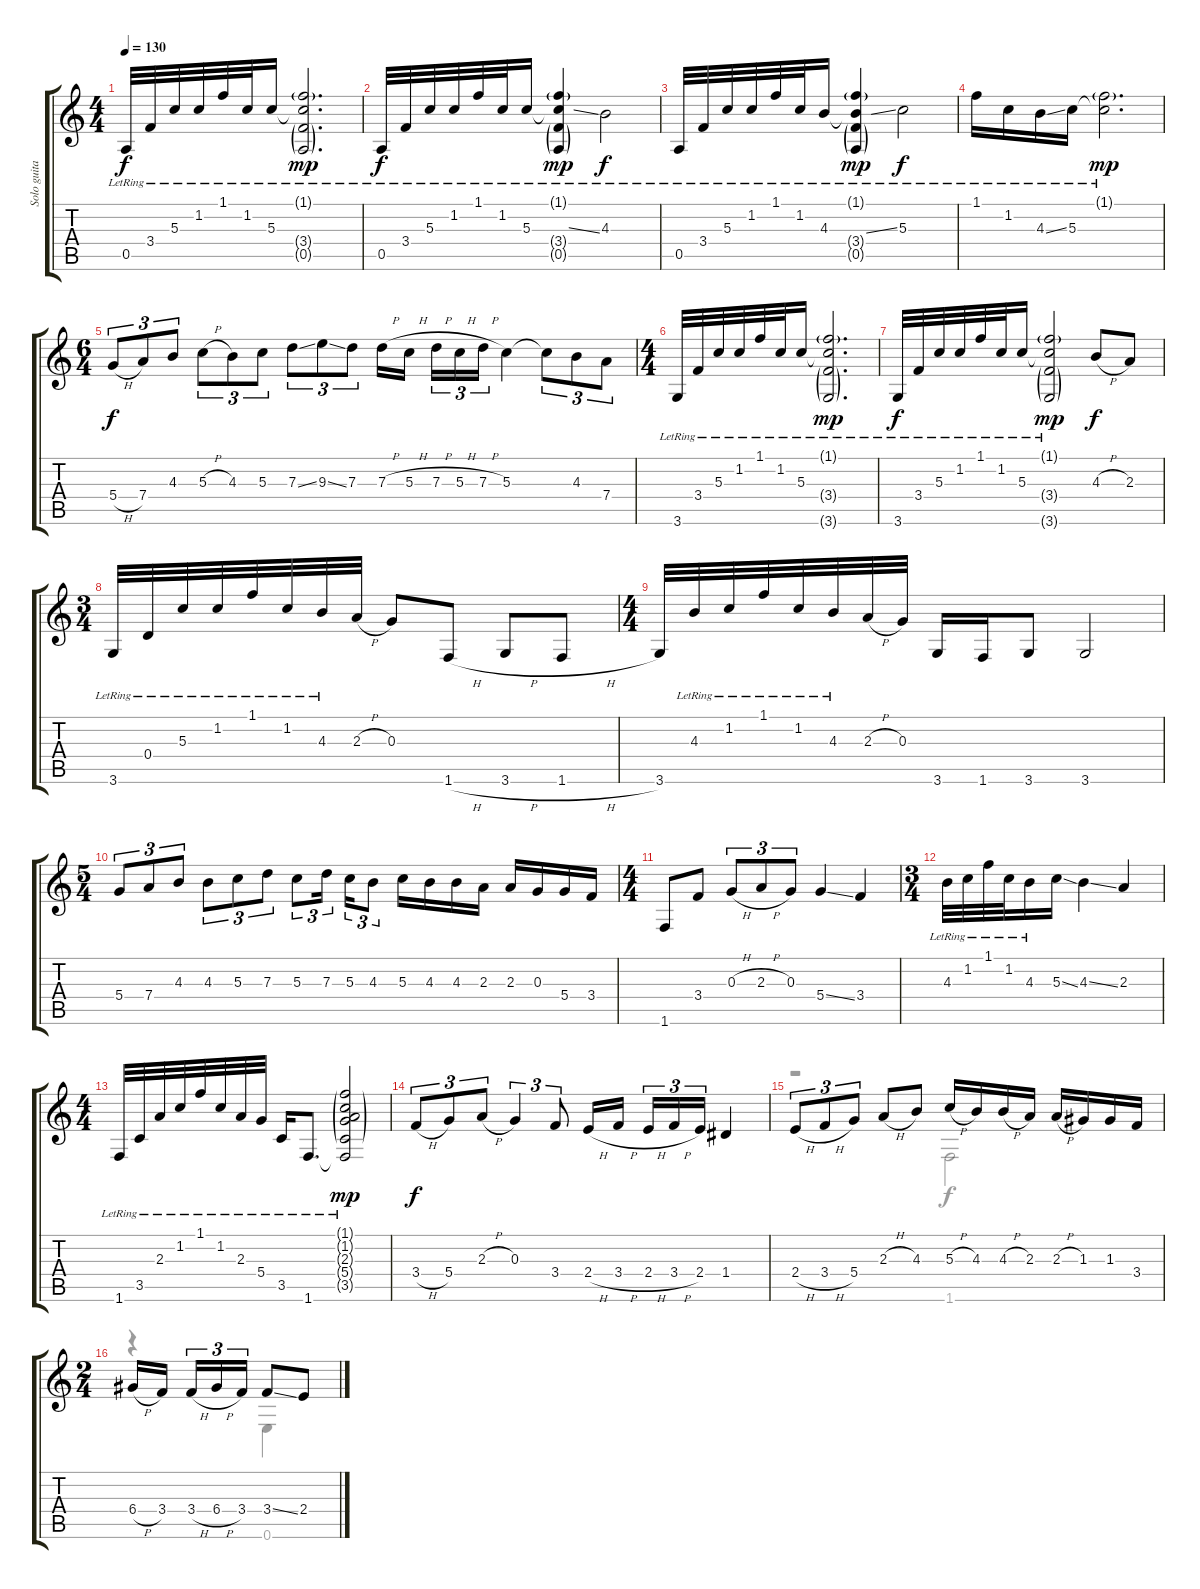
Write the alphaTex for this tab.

\track ("Solo guitar" "Solo guita") {instrument acousticguitarnylon}
\staff {score tabs}
\tuning (E4 B3 G3 D3 A2 E2) {hide}
\voice
\ts (4 4)
\tempo 130
\clef g2
\ks c
0.5{lr}.32{dy f instrument acousticguitarnylon} 3.4{lr}.32 5.3{lr}.32 1.2{lr}.32 1.1{lr}.32 1.2{lr}.32 5.3{lr}.16 (1.1{g lr} 5.3{t} 3.4{g lr} 0.5{g lr}).2{d dy mp} |
0.5{lr}.32{dy f} 3.4{lr}.32 5.3{lr}.32 1.2{lr}.32 1.1{lr}.32 1.2{lr}.32 5.3{lr}.16 (1.1{g lr} 5.3{ss t} 3.4{g lr} 0.5{g lr}).4{dy mp} 4.3{lr}.2{dy f} |
0.5{lr}.32 3.4{lr}.32 5.3{lr}.32 1.2{lr}.32 1.1{lr}.32 1.2{lr}.32 4.3{lr}.16 (1.1{g lr} 4.3{ss t} 3.4{g lr} 0.5{g lr}).4{dy mp} 5.3{lr}.2{dy f} |
1.1{lr}.16 1.2{lr}.16 4.3{ss lr}.16 5.3{lr}.16 (1.1{g lr} 5.3{t}).2{d dy mp} |
\ts (6 4)
5.4{h}.8{tu (3 2) dy f} 7.4.8{tu (3 2)} 4.3.8{tu (3 2)} 5.3{h}.8{tu (3 2)} 4.3.8{tu (3 2)} 5.3.8{tu (3 2)} 7.3{ss}.8{tu (3 2)} 9.3{ss}.8{tu (3 2)} 7.3.8{tu (3 2)} 7.3{h}.16 5.3{h}.16{beam splitsecondary} 7.3{h}.16{tu (3 2)} 5.3{h}.16{tu (3 2)} 7.3{h}.16{tu (3 2)} 5.3.4 5.3{t}.8{tu (3 2)} 4.3.8{tu (3 2)} 7.4.8{tu (3 2)} |
\ts (4 4)
3.6{lr}.32 3.4{lr}.32 5.3{lr}.32 1.2{lr}.32 1.1{lr}.32 1.2{lr}.32 5.3{lr}.16 (1.1{g lr} 5.3{t} 3.4{g lr} 3.6{g lr}).2{d dy mp} |
3.6{lr}.32{dy f} 3.4{lr}.32 5.3{lr}.32 1.2{lr}.32 1.1{lr}.32 1.2{lr}.32 5.3{lr}.16 (1.1{g lr} 5.3{t} 3.4{g lr} 3.6{g lr}).2{dy mp} 4.3{h}.8{dy f} 2.3.8 |
\ts (3 4)
3.6{lr}.32 0.4{lr}.32 5.3{lr}.32 1.2{lr}.32 1.1{lr}.32 1.2{lr}.32 4.3{lr}.32 2.3{h}.32 0.3.8 1.6{h}.8 3.6{h}.8 1.6{h}.8 |
\ts (4 4)
3.6.32 4.3{lr}.32 1.2{lr}.32 1.1{lr}.32 1.2{lr}.32 4.3{lr}.32 2.3{h}.32 0.3.32 3.6.16 1.6.16 3.6.8 3.6.2 |
\ts (5 4)
5.4.8{tu (3 2)} 7.4.8{tu (3 2)} 4.3.8{tu (3 2)} 4.3.8{tu (3 2)} 5.3.8{tu (3 2)} 7.3.8{tu (3 2)} 5.3.8{tu (3 2)} 7.3.16{tu (3 2) beam splitsecondary} 5.3.16{tu (3 2)} 4.3.8{tu (3 2)} 5.3.16 4.3.16 4.3.16 2.3.16 2.3.16 0.3.16 5.4.16 3.4.16 |
\ts (4 4)
1.6.8 3.4.8 0.3{h}.8{tu (3 2)} 2.3{h}.8{tu (3 2)} 0.3.8{tu (3 2)} 5.4{ss}.4 3.4.4 |
\ts (3 4)
4.3{lr}.32 1.2{lr}.32 1.1{lr}.32 1.2{lr}.32 4.3{lr}.16 5.3{ss}.16 4.3{ss}.4 2.3.4 |
\ts (4 4)
1.6{lr}.32 3.5{lr}.32 2.3{lr}.32 1.2{lr}.32 1.1{lr}.32 1.2{lr}.32 2.3{lr}.32 5.4{lr}.32 3.5{lr}.16 1.6{lr}.8{d} (1.1{g lr} 1.2{g lr} 2.3{g lr} 5.4{g lr} 3.5{g lr} 1.6{t}).2{dy mp} |
3.4{h}.8{tu (3 2) dy f} 5.4.8{tu (3 2)} 2.3{h}.8{tu (3 2)} 0.3.4{tu (3 2)} 3.4.8{tu (3 2)} 2.4{h}.16 3.4{h}.16{beam splitsecondary} 2.4{h}.16{tu (3 2)} 3.4{h}.16{tu (3 2)} 2.4.16{tu (3 2)} 1.4.4 |
2.4{h}.8{tu (3 2)} 3.4{h}.8{tu (3 2)} 5.4.8{tu (3 2)} 2.3{h}.8 4.3.8 5.3{h}.16 4.3.16 4.3{h}.16 2.3.16 2.3{h}.16 1.3.16 1.3.16 3.4.16 |
\ts (2 4)
6.4{h}.16 3.4.16{beam splitsecondary} 3.4{h}.16{tu (3 2)} 6.4{h}.16{tu (3 2)} 3.4.16{tu (3 2)} 3.4{ss}.8 2.4.8
\voice
\clef g2
\ottava regular
\simile none
\ks c
|
|
|
|
|
|
|
|
|
|
|
|
|
|
r.2 1.6.2 |
r.4 0.6.4
